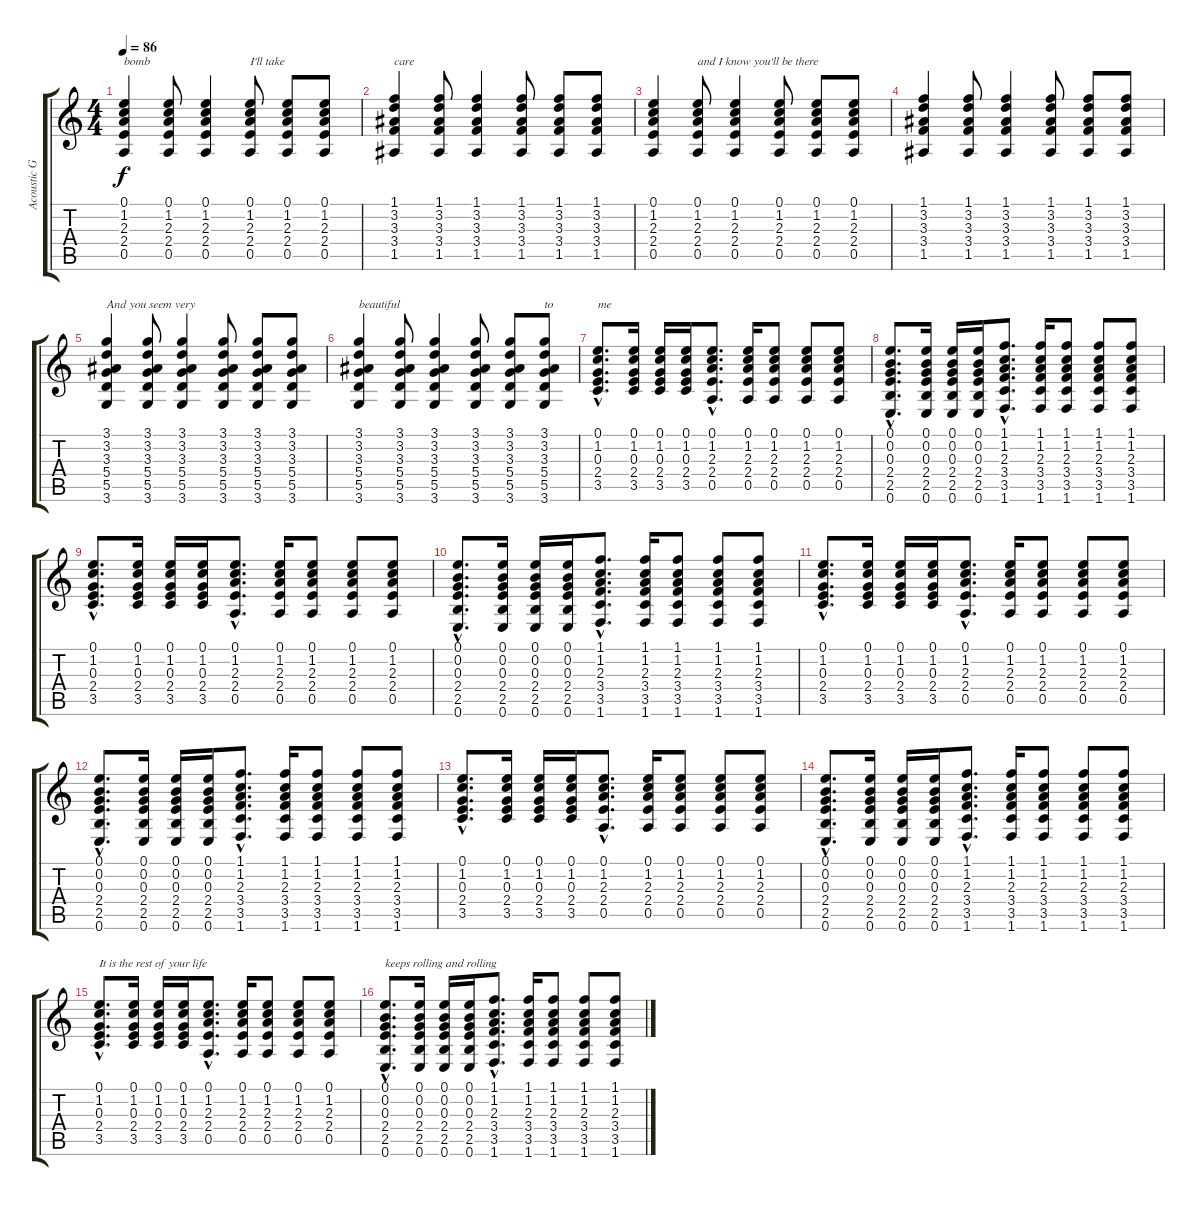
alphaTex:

\track ("Acoustic Guitar" "Acoustic G") {instrument acousticguitarsteel}
\staff {score tabs}
\tuning (E4 B3 G3 D3 A2 E2) {hide}
\ts (4 4)
\tempo 86
\clef g2
\ks c
(0.1 1.2 2.3 2.4 0.5).4{txt "bomb" dy f} (0.1 1.2 2.3 2.4 0.5).8 (0.1 1.2 2.3 2.4 0.5).4 (0.1 1.2 2.3 2.4 0.5).8{txt "I'll take"} (0.1 1.2 2.3 2.4 0.5).8 (0.1 1.2 2.3 2.4 0.5).8 |
(1.1 3.2 3.3 3.4 1.5).4{txt "care"} (1.1 3.2 3.3 3.4 1.5).8 (1.1 3.2 3.3 3.4 1.5).4 (1.1 3.2 3.3 3.4 1.5).8 (1.1 3.2 3.3 3.4 1.5).8 (1.1 3.2 3.3 3.4 1.5).8 |
(0.1 1.2 2.3 2.4 0.5).4 (0.1 1.2 2.3 2.4 0.5).8{txt "and I know you'll be there"} (0.1 1.2 2.3 2.4 0.5).4 (0.1 1.2 2.3 2.4 0.5).8 (0.1 1.2 2.3 2.4 0.5).8 (0.1 1.2 2.3 2.4 0.5).8 |
(1.1 3.2 3.3 3.4 1.5).4 (1.1 3.2 3.3 3.4 1.5).8 (1.1 3.2 3.3 3.4 1.5).4 (1.1 3.2 3.3 3.4 1.5).8 (1.1 3.2 3.3 3.4 1.5).8 (1.1 3.2 3.3 3.4 1.5).8 |
(3.1 3.2 3.3 5.4 5.5 3.6).4{txt "And you seem very"} (3.1 3.2 3.3 5.4 5.5 3.6).8 (3.1 3.2 3.3 5.4 5.5 3.6).4 (3.1 3.2 3.3 5.4 5.5 3.6).8 (3.1 3.2 3.3 5.4 5.5 3.6).8 (3.1 3.2 3.3 5.4 5.5 3.6).8 |
(3.1 3.2 3.3 5.4 5.5 3.6).4{txt "beautiful"} (3.1 3.2 3.3 5.4 5.5 3.6).8 (3.1 3.2 3.3 5.4 5.5 3.6).4 (3.1 3.2 3.3 5.4 5.5 3.6).8 (3.1 3.2 3.3 5.4 5.5 3.6).8 (3.1 3.2 3.3 5.4 5.5 3.6).8{txt "to"} |
(0.1{hac} 1.2{hac} 0.3{hac} 2.4{hac} 3.5{hac}).8{d txt "me"} (0.1 1.2 0.3 2.4 3.5).16 (0.1 1.2 0.3 2.4 3.5).16 (0.1 1.2 0.3 2.4 3.5).16 (0.1{hac} 1.2{hac} 2.3{hac} 2.4{hac} 0.5{hac}).8{d} (0.1 1.2 2.3 2.4 0.5).16 (0.1 1.2 2.3 2.4 0.5).8 (0.1 1.2 2.3 2.4 0.5).8 (0.1 1.2 2.3 2.4 0.5).8 |
(0.1{hac} 0.2{hac} 0.3{hac} 2.4{hac} 2.5{hac} 0.6{hac}).8{d} (0.1 0.2 0.3 2.4 2.5 0.6).16 (0.1 0.2 0.3 2.4 2.5 0.6).16 (0.1 0.2 0.3 2.4 2.5 0.6).16 (1.1{hac} 1.2{hac} 2.3{hac} 3.4{hac} 3.5{hac} 1.6{hac}).8{d} (1.1 1.2 2.3 3.4 3.5 1.6).16 (1.1 1.2 2.3 3.4 3.5 1.6).8 (1.1 1.2 2.3 3.4 3.5 1.6).8 (1.1 1.2 2.3 3.4 3.5 1.6).8 |
(0.1{hac} 1.2{hac} 0.3{hac} 2.4{hac} 3.5{hac}).8{d} (0.1 1.2 0.3 2.4 3.5).16 (0.1 1.2 0.3 2.4 3.5).16 (0.1 1.2 0.3 2.4 3.5).16 (0.1{hac} 1.2{hac} 2.3{hac} 2.4{hac} 0.5{hac}).8{d} (0.1 1.2 2.3 2.4 0.5).16 (0.1 1.2 2.3 2.4 0.5).8 (0.1 1.2 2.3 2.4 0.5).8 (0.1 1.2 2.3 2.4 0.5).8 |
(0.1{hac} 0.2{hac} 0.3{hac} 2.4{hac} 2.5{hac} 0.6{hac}).8{d} (0.1 0.2 0.3 2.4 2.5 0.6).16 (0.1 0.2 0.3 2.4 2.5 0.6).16 (0.1 0.2 0.3 2.4 2.5 0.6).16 (1.1{hac} 1.2{hac} 2.3{hac} 3.4{hac} 3.5{hac} 1.6{hac}).8{d} (1.1 1.2 2.3 3.4 3.5 1.6).16 (1.1 1.2 2.3 3.4 3.5 1.6).8 (1.1 1.2 2.3 3.4 3.5 1.6).8 (1.1 1.2 2.3 3.4 3.5 1.6).8 |
(0.1{hac} 1.2{hac} 0.3{hac} 2.4{hac} 3.5{hac}).8{d} (0.1 1.2 0.3 2.4 3.5).16 (0.1 1.2 0.3 2.4 3.5).16 (0.1 1.2 0.3 2.4 3.5).16 (0.1{hac} 1.2{hac} 2.3{hac} 2.4{hac} 0.5{hac}).8{d} (0.1 1.2 2.3 2.4 0.5).16 (0.1 1.2 2.3 2.4 0.5).8 (0.1 1.2 2.3 2.4 0.5).8 (0.1 1.2 2.3 2.4 0.5).8 |
(0.1{hac} 0.2{hac} 0.3{hac} 2.4{hac} 2.5{hac} 0.6{hac}).8{d} (0.1 0.2 0.3 2.4 2.5 0.6).16 (0.1 0.2 0.3 2.4 2.5 0.6).16 (0.1 0.2 0.3 2.4 2.5 0.6).16 (1.1{hac} 1.2{hac} 2.3{hac} 3.4{hac} 3.5{hac} 1.6{hac}).8{d} (1.1 1.2 2.3 3.4 3.5 1.6).16 (1.1 1.2 2.3 3.4 3.5 1.6).8 (1.1 1.2 2.3 3.4 3.5 1.6).8 (1.1 1.2 2.3 3.4 3.5 1.6).8 |
(0.1{hac} 1.2{hac} 0.3{hac} 2.4{hac} 3.5{hac}).8{d} (0.1 1.2 0.3 2.4 3.5).16 (0.1 1.2 0.3 2.4 3.5).16 (0.1 1.2 0.3 2.4 3.5).16 (0.1{hac} 1.2{hac} 2.3{hac} 2.4{hac} 0.5{hac}).8{d} (0.1 1.2 2.3 2.4 0.5).16 (0.1 1.2 2.3 2.4 0.5).8 (0.1 1.2 2.3 2.4 0.5).8 (0.1 1.2 2.3 2.4 0.5).8 |
(0.1{hac} 0.2{hac} 0.3{hac} 2.4{hac} 2.5{hac} 0.6{hac}).8{d} (0.1 0.2 0.3 2.4 2.5 0.6).16 (0.1 0.2 0.3 2.4 2.5 0.6).16 (0.1 0.2 0.3 2.4 2.5 0.6).16 (1.1{hac} 1.2{hac} 2.3{hac} 3.4{hac} 3.5{hac} 1.6{hac}).8{d} (1.1 1.2 2.3 3.4 3.5 1.6).16 (1.1 1.2 2.3 3.4 3.5 1.6).8 (1.1 1.2 2.3 3.4 3.5 1.6).8 (1.1 1.2 2.3 3.4 3.5 1.6).8 |
(0.1{hac} 1.2{hac} 0.3{hac} 2.4{hac} 3.5{hac}).8{d txt "It is the rest of your life"} (0.1 1.2 0.3 2.4 3.5).16 (0.1 1.2 0.3 2.4 3.5).16 (0.1 1.2 0.3 2.4 3.5).16 (0.1{hac} 1.2{hac} 2.3{hac} 2.4{hac} 0.5{hac}).8{d} (0.1 1.2 2.3 2.4 0.5).16 (0.1 1.2 2.3 2.4 0.5).8 (0.1 1.2 2.3 2.4 0.5).8 (0.1 1.2 2.3 2.4 0.5).8 |
(0.1{hac} 0.2{hac} 0.3{hac} 2.4{hac} 2.5{hac} 0.6{hac}).8{d txt "keeps rolling and rolling"} (0.1 0.2 0.3 2.4 2.5 0.6).16 (0.1 0.2 0.3 2.4 2.5 0.6).16 (0.1 0.2 0.3 2.4 2.5 0.6).16 (1.1{hac} 1.2{hac} 2.3{hac} 3.4{hac} 3.5{hac} 1.6{hac}).8{d} (1.1 1.2 2.3 3.4 3.5 1.6).16 (1.1 1.2 2.3 3.4 3.5 1.6).8 (1.1 1.2 2.3 3.4 3.5 1.6).8 (1.1 1.2 2.3 3.4 3.5 1.6).8
